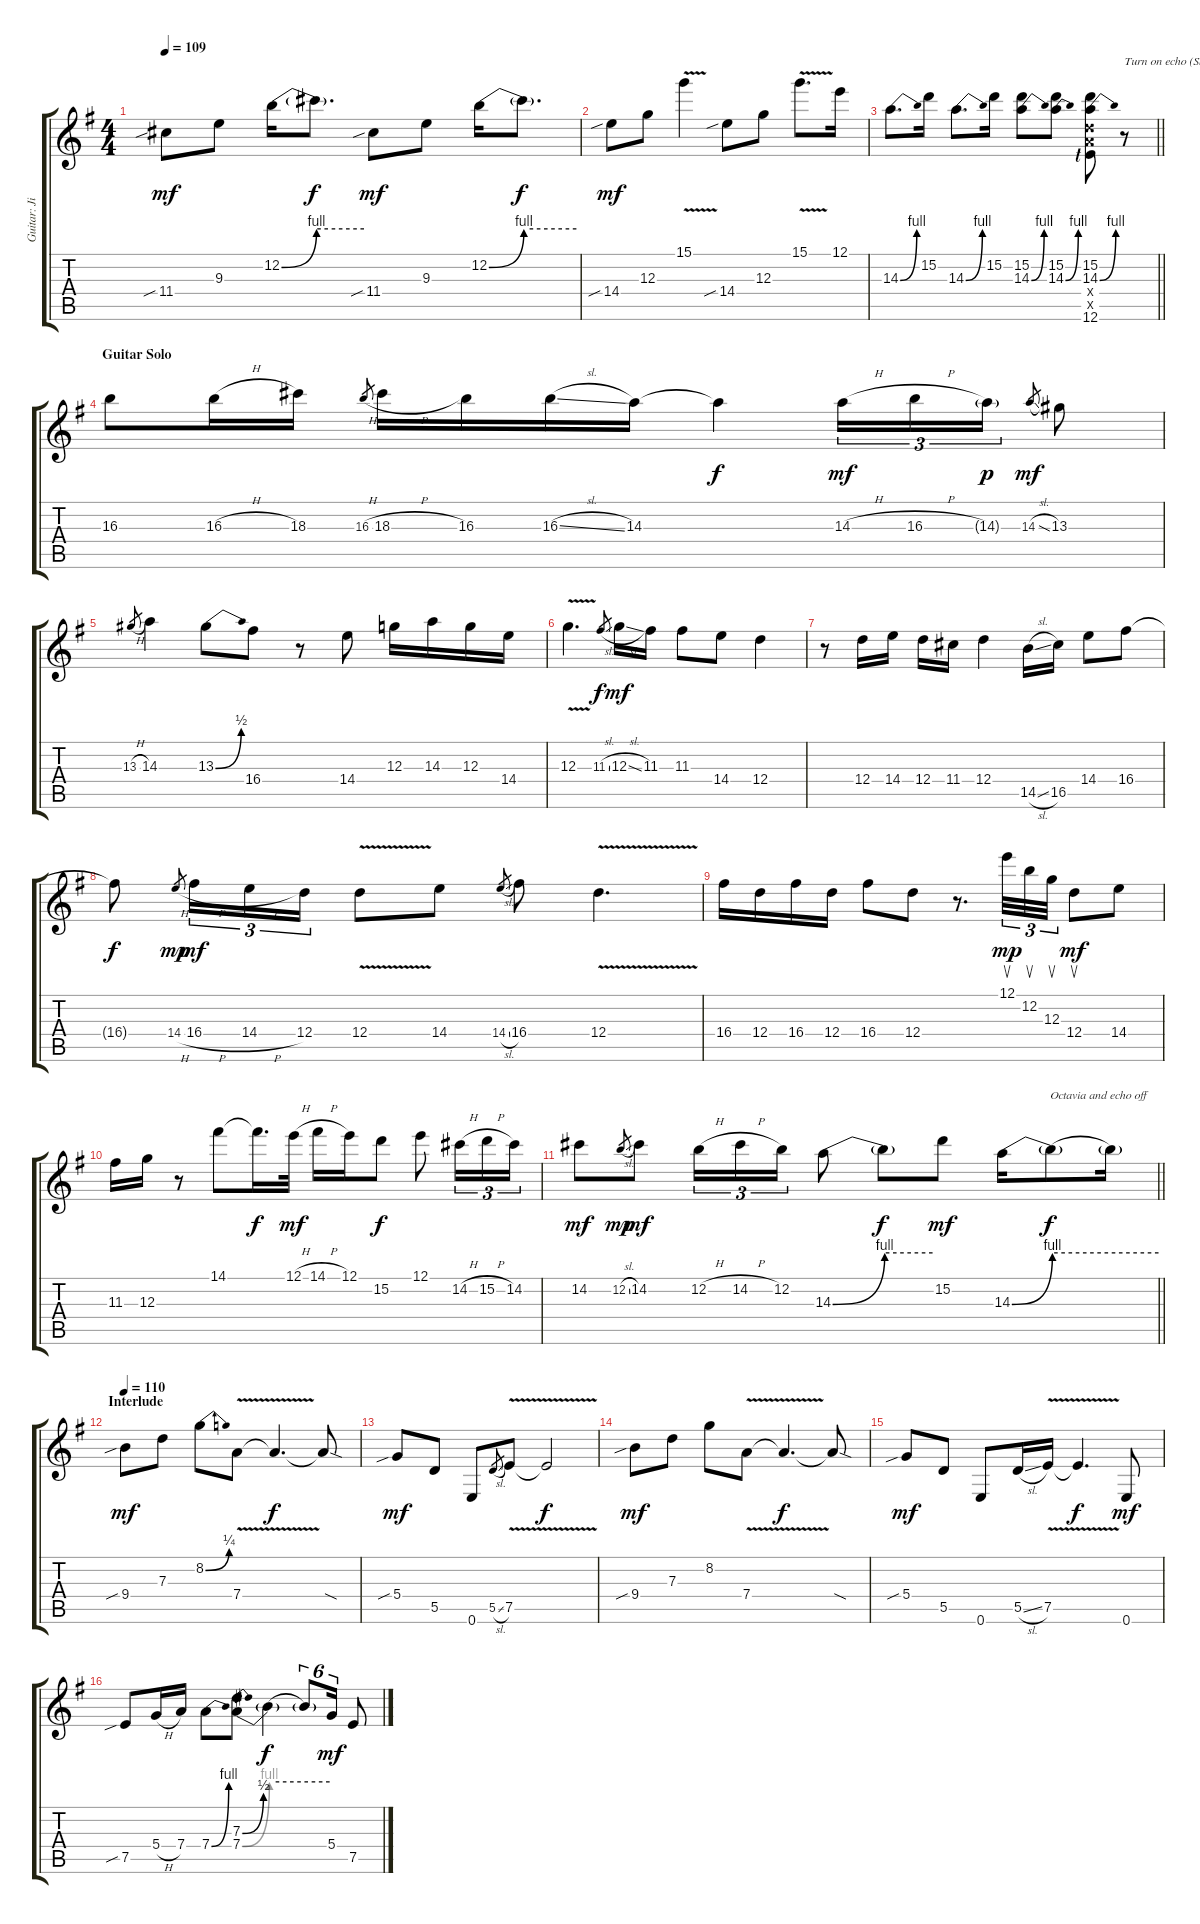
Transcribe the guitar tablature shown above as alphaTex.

\track ("Guitar: Jimi Hendrix (Fuzz Face) " "Guitar: Ji") {instrument overdrivenguitar}
\staff {score tabs}
\tuning (E4 B3 G3 D3 A2 E2) {hide}
\ts (4 4)
\tempo 109
\clef g2
\ks g
11.4{sib}.8{dy mf} 9.3.8 12.2{be (bend 0 0 60 4)}.16 12.2{be (hold 0 4 60 4) t}.8{d dy f} 11.4{sib}.8{dy mf} 9.3.8 12.2{be (bend 0 0 60 4)}.16 12.2{be (hold 0 4 60 4) t}.8{d dy f} |
14.4{sib}.8{dy mf} 12.3.8 15.1{v}.4 14.4{sib}.8 12.3.8 15.1{v}.8{d} 12.1.16 |
\barLineRight lightlight
14.3{be (bend 0 0 60 4)}.8{d} 15.2.16 14.3{be (bend 0 0 60 4)}.8{d} 15.2.16 (15.2 14.3{be (bend 0 0 60 4)}).8 (15.2 14.3{be (bend 0 0 60 4)}).8 (15.2 14.3{be (bend 0 0 60 4)} 12.4{x} 12.5{x} 12.6{lf 1}).8 r.8{txt "Turn on echo (Slapback) and Octavia" instrument overdrivenguitar} |
\section ("" "Guitar Solo")
16.3.8 16.3{h}.16 18.3.16 16.3{h}.8{gr} 18.3{h}.16 16.3.16 16.3{sl}.16 14.3.16 14.3{t}.4{dy f} 14.3{h}.16{tu (3 2) dy mf} 16.3{h}.16{tu (3 2)} 14.3{g}.16{tu (3 2) dy p} 14.3{sl}.8{gr dy mf} 13.3.8 |
13.3{h}.8{gr} 14.3.4 13.3{be (bend 0 0 60 2)}.8 16.4.8 r.8 14.4.8 12.3.16 14.3.16 12.3.16 14.4.16 |
12.3{v}.4{d} 11.3{sl}.8{gr dy f} 12.3{sl}.16{dy mf} 11.3.16 11.3.8 14.4.8 12.4.4 |
r.8 12.4.16 14.4.16 12.4.16 11.4.16 12.4.4 14.5{sl}.16 16.5.16 14.4.8 16.4.8 |
16.4{t}.8{dy f} 14.4{h}.8{gr dy mp} 16.4{h}.16{tu (3 2) dy mf} 14.4{h}.16{tu (3 2)} 12.4.16{tu (3 2)} 12.4{v}.8 14.4.8 14.4{sl}.8{gr} 16.4.8 12.4{v}.4{d} |
16.4.16 12.4.16 16.4.16 12.4.16 16.4.8 12.4.8 r.8{d} 12.1.32{su tu (3 2) dy mp} 12.2.32{su tu (3 2)} 12.3.32{su tu (3 2)} 12.4.8{su dy mf} 14.4.8 |
11.3.16 12.3.16 r.8 14.1.8 14.1{t}.16{d dy f} 12.1{h}.32{dy mf} 14.1{h}.16 12.1.16 15.2.8{dy f} 12.1.8 14.2{h}.16{tu (3 2)} 15.2{h}.16{tu (3 2)} 14.2.16{tu (3 2)} |
\barLineRight lightlight
14.2.8{dy mf} 12.2{sl}.8{gr dy mp} 14.2.8{dy mf} 12.2{h}.16{tu (3 2)} 14.2{h}.16{tu (3 2)} 12.2.16{tu (3 2)} 14.3{be (bend 0 0 60 4)}.8 14.3{be (hold 0 4 60 4) t}.8{dy f} 15.2.8{dy mf} 14.3{be (bend 0 0 60 4)}.16 14.3{be (hold 0 4 60 4) t}.8{txt "Octavia and echo off" dy f} 14.3{t}.16{instrument overdrivenguitar} |
\section ("" "Interlude")
\tempo 110
9.4{sib}.8{dy mf} 7.3.8 8.2{be (bend 0 0 60 1)}.8 7.4{v}.8 7.4{t}.4{d dy f} 7.4{sod t}.8 |
5.4{sib}.8{dy mf} 5.5.8 0.6.8 5.5{sl}.8{gr} 7.5{v}.8 7.5{t}.2{dy f} |
9.4{sib}.8{dy mf} 7.3.8 8.2.8 7.4{v}.8 7.4{t}.4{d dy f} 7.4{sod t}.8 |
5.4{sib}.8{dy mf} 5.5.8 0.6.8 5.5{sl}.16 7.5{v}.16 7.5{t}.4{d dy f} 0.6.8{dy mf} |
7.5{sib}.8 5.4{h}.16 7.4.16 7.4{be (bend 0 0 60 4)}.8 (7.3{be (bend 0 0 60 2)} 7.4{be (bend 0 0 60 4)}).8 7.4{be (hold 0 4 60 4) t}.4{dy f} 7.4{t}.8{tu (6 4)} 5.4.16{tu (6 4) dy mf} 7.5.8
